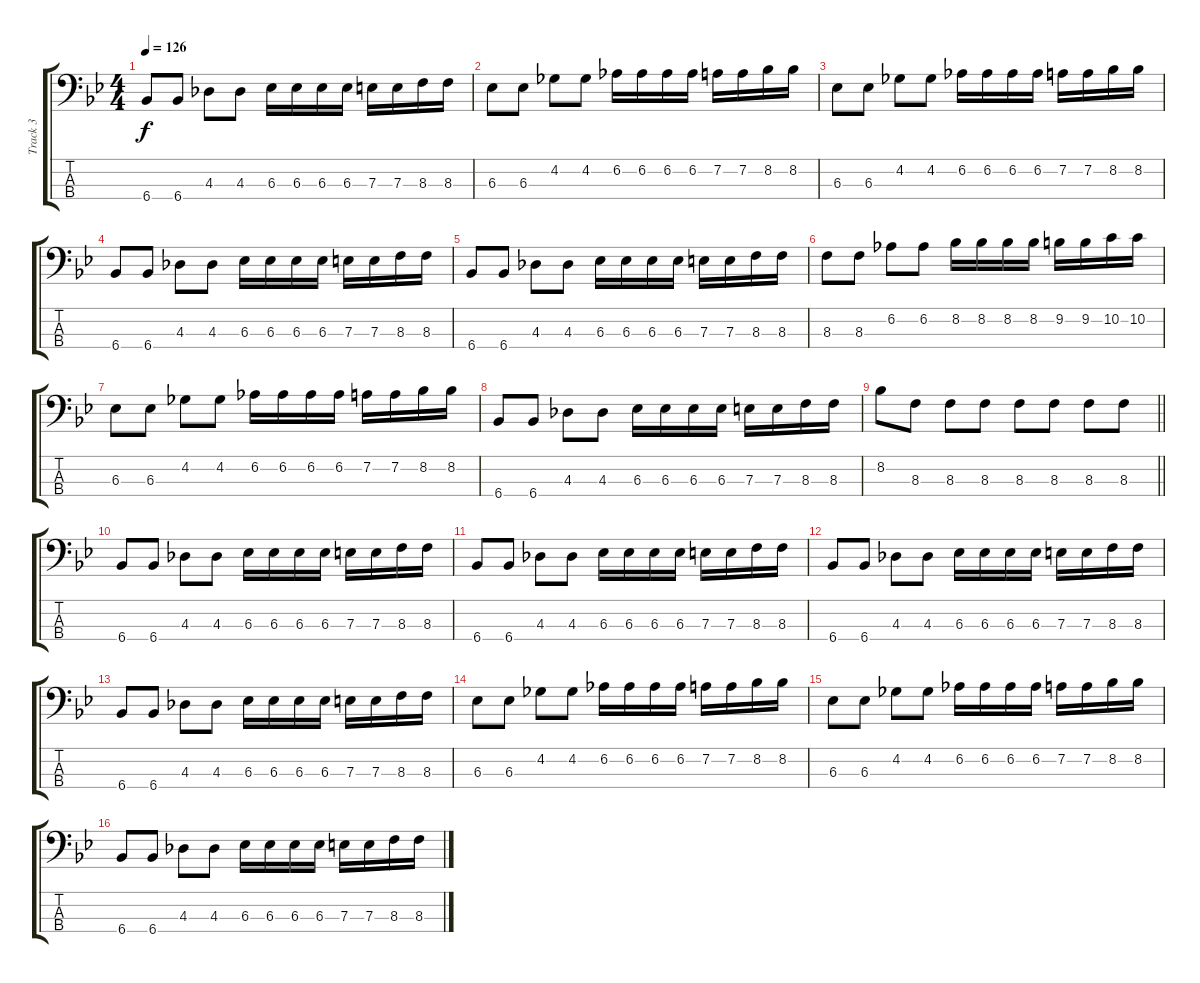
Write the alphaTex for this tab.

\track ("Track 3" "Track 3") {instrument electricbassfinger}
\staff {score tabs}
\tuning (G2 D2 A1 E1) {hide}
\ts (4 4)
\tempo 126
\clef f4
\ks bb
6.4.8{dy f} 6.4.8 4.3.8 4.3.8 6.3.16 6.3.16 6.3.16 6.3.16 7.3.16 7.3.16 8.3.16 8.3.16 |
6.3.8 6.3.8 4.2.8 4.2.8 6.2.16 6.2.16 6.2.16 6.2.16 7.2.16 7.2.16 8.2.16 8.2.16 |
6.3.8 6.3.8 4.2.8 4.2.8 6.2.16 6.2.16 6.2.16 6.2.16 7.2.16 7.2.16 8.2.16 8.2.16 |
6.4.8 6.4.8 4.3.8 4.3.8 6.3.16 6.3.16 6.3.16 6.3.16 7.3.16 7.3.16 8.3.16 8.3.16 |
6.4.8 6.4.8 4.3.8 4.3.8 6.3.16 6.3.16 6.3.16 6.3.16 7.3.16 7.3.16 8.3.16 8.3.16 |
8.3.8 8.3.8 6.2.8 6.2.8 8.2.16 8.2.16 8.2.16 8.2.16 9.2.16 9.2.16 10.2.16 10.2.16 |
6.3.8 6.3.8 4.2.8 4.2.8 6.2.16 6.2.16 6.2.16 6.2.16 7.2.16 7.2.16 8.2.16 8.2.16 |
6.4.8 6.4.8 4.3.8 4.3.8 6.3.16 6.3.16 6.3.16 6.3.16 7.3.16 7.3.16 8.3.16 8.3.16 |
\barLineRight lightlight
8.2.8 8.3.8 8.3.8 8.3.8 8.3.8 8.3.8 8.3.8 8.3.8 |
6.4.8 6.4.8 4.3.8 4.3.8 6.3.16 6.3.16 6.3.16 6.3.16 7.3.16 7.3.16 8.3.16 8.3.16 |
6.4.8 6.4.8 4.3.8 4.3.8 6.3.16 6.3.16 6.3.16 6.3.16 7.3.16 7.3.16 8.3.16 8.3.16 |
6.4.8 6.4.8 4.3.8 4.3.8 6.3.16 6.3.16 6.3.16 6.3.16 7.3.16 7.3.16 8.3.16 8.3.16 |
6.4.8 6.4.8 4.3.8 4.3.8 6.3.16 6.3.16 6.3.16 6.3.16 7.3.16 7.3.16 8.3.16 8.3.16 |
6.3.8 6.3.8 4.2.8 4.2.8 6.2.16 6.2.16 6.2.16 6.2.16 7.2.16 7.2.16 8.2.16 8.2.16 |
6.3.8 6.3.8 4.2.8 4.2.8 6.2.16 6.2.16 6.2.16 6.2.16 7.2.16 7.2.16 8.2.16 8.2.16 |
6.4.8 6.4.8 4.3.8 4.3.8 6.3.16 6.3.16 6.3.16 6.3.16 7.3.16 7.3.16 8.3.16 8.3.16
